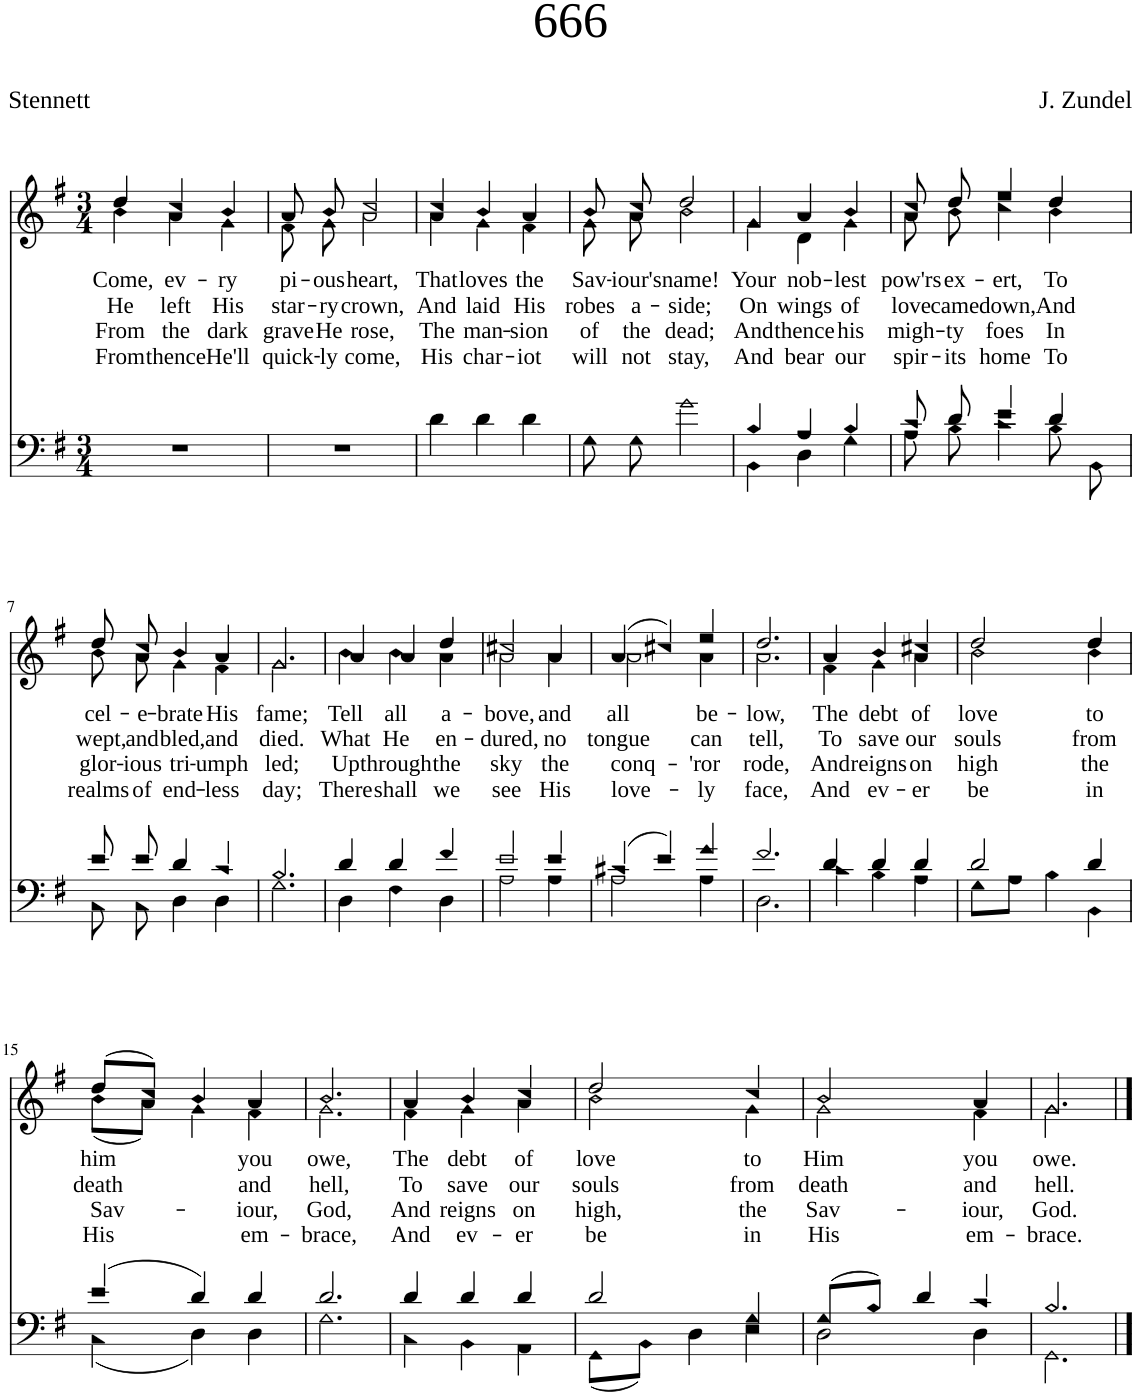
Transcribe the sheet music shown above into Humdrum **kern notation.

**kern	**kern	**text	**text	**text	**text
*part2	*part1	*part1	*part1	*part1	*part1
*staff2	*staff1	*staff1	*staff1	*staff1	*staff1
*I"Bass	*I"Soprano	*	*	*	*
*clefF4	*clefG2	*	*	*	*
*k[f#]	*k[f#]	*	*	*	*
*M3/4	*M3/4	*	*	*	*
=1	=1	=1	=1	=1	=1
!	!	!LO:LY:b	!LO:LY:b	!LO:LY:b	!LO:LY:b
*	*^	*	*	*	*
2.r	4dd/	4b\	Come,	He	From	From
!	!	!	!LO:LY:b	!LO:LY:b	!LO:LY:b	!LO:LY:b
.	4cc/	4a\	ev-	left	the	thence
!	!	!	!LO:LY:b	!LO:LY:b	!LO:LY:b	!LO:LY:b
.	4b/	4g\	-ry	His	dark	He'll
=2	=2	=2	=2	=2	=2	=2
!	!	!	!LO:LY:b	!LO:LY:b	!LO:LY:b	!LO:LY:b
2.r	8a/	8f#\	pi-	star-	grave	quick-
!	!	!	!LO:LY:b	!LO:LY:b	!LO:LY:b	!LO:LY:b
.	8b/	8g\	-ous	-ry	He	-ly
!	!	!	!LO:LY:b	!LO:LY:b	!LO:LY:b	!LO:LY:b
.	2cc/	2a\	heart,	crown,	rose,	come,
=3	=3	=3	=3	=3	=3	=3
!	!	!	!LO:LY:b	!LO:LY:b	!LO:LY:b	!LO:LY:b
4d\	4cc/	4a\	That	And	The	His
!	!	!	!LO:LY:b	!LO:LY:b	!LO:LY:b	!LO:LY:b
4d\	4b/	4g\	loves	laid	man-	char-
!	!	!	!LO:LY:b	!LO:LY:b	!LO:LY:b	!LO:LY:b
4d\	4a/	4f#\	the	His	-sion	-iot
=4	=4	=4	=4	=4	=4	=4
!	!	!	!LO:LY:b	!LO:LY:b	!LO:LY:b	!LO:LY:b
8G\	8b/	8g\	Sav-	robes	of	will
!	!	!	!LO:LY:b	!LO:LY:b	!LO:LY:b	!LO:LY:b
8G\	8cc/	8a\	-iour's	a-	the	not
!	!	!	!LO:LY:b	!LO:LY:b	!LO:LY:b	!LO:LY:b
2g\	2dd/	2b\	name!	-side;	dead;	stay,
=5	=5	=5	=5	=5	=5	=5
*^	*	*	*	*	*	*
!	!	!	!	!LO:LY:b	!LO:LY:b	!LO:LY:b	!LO:LY:b
4B/	4BB\	4g/	4g\	Your	On	And	And
!	!	!	!	!LO:LY:b	!LO:LY:b	!LO:LY:b	!LO:LY:b
4A/	4D\	4a/	4d\	nob-	wings	thence	bear
!	!	!	!	!LO:LY:b	!LO:LY:b	!LO:LY:b	!LO:LY:b
4B/	4G\	4b/	4g\	-lest	of	his	our
=6	=6	=6	=6	=6	=6	=6	=6
!	!	!	!	!LO:LY:b	!LO:LY:b	!LO:LY:b	!LO:LY:b
8c/	8A\	8cc/	8a\	pow'rs	love	migh-	spir-
!	!	!	!	!LO:LY:b	!LO:LY:b	!LO:LY:b	!LO:LY:b
8d/	8B\	8dd/	8b\	ex-	came	-ty	-its
!	!	!	!	!LO:LY:b	!LO:LY:b	!LO:LY:b	!LO:LY:b
4e/	4c\	4ee/	4cc\	-ert,	down,	foes	home
!	!	!	!	!LO:LY:b	!LO:LY:b	!LO:LY:b	!LO:LY:b
4d/	8B\	4dd/	4b\	To	And	In	To
.	8BB\	.	.	.	.	.	.
!!LO:LB:g=z	!!
=7	=7	=7	=7	=7	=7	=7	=7
!	!	!	!	!LO:LY:b	!LO:LY:b	!LO:LY:b	!LO:LY:b
8e/	8C\	8dd/	8b\	cel-	wept,	glor-	realms
!	!	!	!	!LO:LY:b	!LO:LY:b	!LO:LY:b	!LO:LY:b
8e/	8C\	8cc/	8a\	-e-	and	-ious	of
!	!	!	!	!LO:LY:b	!LO:LY:b	!LO:LY:b	!LO:LY:b
4d/	4D\	4b/	4g\	-brate	bled,	tri-	end-
!	!	!	!	!LO:LY:b	!LO:LY:b	!LO:LY:b	!LO:LY:b
4c/	4D\	4a/	4f#\	His	and	-umph	-less
=8	=8	=8	=8	=8	=8	=8	=8
!	!	!	!	!LO:LY:b	!LO:LY:b	!LO:LY:b	!LO:LY:b
2.B/	2.G\	2.g/	2.g\	fame;	died.	led;	day;
=9	=9	=9	=9	=9	=9	=9	=9
!	!	!	!	!LO:LY:b	!LO:LY:b	!LO:LY:b	!LO:LY:b
4d/	4D\	4a/	4b\	Tell	What	Up	There
!	!	!	!	!LO:LY:b	!LO:LY:b	!LO:LY:b	!LO:LY:b
4d/	4F#\	4a/	4b\	all	He	through	shall
!	!	!	!	!LO:LY:b	!LO:LY:b	!LO:LY:b	!LO:LY:b
4f#/	4D\	4dd/	4a\	a-	en-	the	we
=10	=10	=10	=10	=10	=10	=10	=10
!	!	!	!	!LO:LY:b	!LO:LY:b	!LO:LY:b	!LO:LY:b
2e/	2A\	2cc#X/	2a\	-bove,	-dured,	sky	see
!	!	!	!	!LO:LY:b	!LO:LY:b	!LO:LY:b	!LO:LY:b
4e/	4A\	4a/	4a\	and	no	the	His
=11	=11	=11	=11	=11	=11	=11	=11
!	!	!	!	!LO:LY:b	!LO:LY:b	!LO:LY:b	!LO:LY:b
(4c#X/	2A\	(4a/	2a\	all	tongue	conq-	love-
4e/)	.	4cc#X/)	.	.	.	.	.
!	!	!	!	!LO:LY:b	!LO:LY:b	!LO:LY:b	!LO:LY:b
4g/	4A\	4ee/	4a\	be-	can	-'ror	-ly
=12	=12	=12	=12	=12	=12	=12	=12
!	!	!	!	!LO:LY:b	!LO:LY:b	!LO:LY:b	!LO:LY:b
2.f#/	2.D\	2.dd/	2.a\	-low,	tell,	rode,	face,
=13	=13	=13	=13	=13	=13	=13	=13
!	!	!	!	!LO:LY:b	!LO:LY:b	!LO:LY:b	!LO:LY:b
4d/	4c\	4a/	4f#\	The	To	And	And
!	!	!	!	!LO:LY:b	!LO:LY:b	!LO:LY:b	!LO:LY:b
4d/	4B\	4b/	4g\	debt	save	reigns	ev-
!	!	!	!	!LO:LY:b	!LO:LY:b	!LO:LY:b	!LO:LY:b
4d/	4A\	4cc#X/	4a\	of	our	on	-er
=14	=14	=14	=14	=14	=14	=14	=14
!	!	!	!	!LO:LY:b	!LO:LY:b	!LO:LY:b	!LO:LY:b
2d/	8G\L	2dd/	2b\	love	souls	high	be
.	8A\J	.	.	.	.	.	.
.	4B\	.	.	.	.	.	.
!	!	!	!	!LO:LY:b	!LO:LY:b	!LO:LY:b	!LO:LY:b
4d/	4BB\	4dd/	4b\	to	from	the	in
!!LO:LB:g=z	!!
=15	=15	=15	=15	=15	=15	=15	=15
!	!	!	!	!LO:LY:b	!LO:LY:b	!LO:LY:b	!LO:LY:b
(4e/	(4C\	(8dd/L	(8b\L	him	death	Sav-	His
.	.	8cc/J)	8a\J)	.	.	.	.
4d/)	4D\)	4b/	4g\	.	.	.	.
!	!	!	!	!LO:LY:b	!LO:LY:b	!LO:LY:b	!LO:LY:b
4d/	4D\	4a/	4f#\	you	and	-iour,	em-
=16	=16	=16	=16	=16	=16	=16	=16
!	!	!	!	!LO:LY:b	!LO:LY:b	!LO:LY:b	!LO:LY:b
2.d/	2.G\	2.b/	2.g\	owe,	hell,	God,	-brace,
=17	=17	=17	=17	=17	=17	=17	=17
!	!	!	!	!LO:LY:b	!LO:LY:b	!LO:LY:b	!LO:LY:b
4d/	4C\	4a/	4f#\	The	To	And	And
!	!	!	!	!LO:LY:b	!LO:LY:b	!LO:LY:b	!LO:LY:b
4d/	4BB\	4b/	4g\	debt	save	reigns	ev-
!	!	!	!	!LO:LY:b	!LO:LY:b	!LO:LY:b	!LO:LY:b
4d/	4AA\	4cc/	4a\	of	our	on	-er
=18	=18	=18	=18	=18	=18	=18	=18
!	!	!	!	!LO:LY:b	!LO:LY:b	!LO:LY:b	!LO:LY:b
2d/	(8GG\L	2dd/	2b\	love	souls	high,	be
.	8BB\J)	.	.	.	.	.	.
.	4D\	.	.	.	.	.	.
!	!	!	!	!LO:LY:b	!LO:LY:b	!LO:LY:b	!LO:LY:b
4G/	4E\	4cc/	4g\	to	from	the	in
=19	=19	=19	=19	=19	=19	=19	=19
!	!	!	!	!LO:LY:b	!LO:LY:b	!LO:LY:b	!LO:LY:b
(8G/L	2D\	2b/	2g\	Him	death	Sav-	His
8B/J)	.	.	.	.	.	.	.
4d/	.	.	.	.	.	.	.
!	!	!	!	!LO:LY:b	!LO:LY:b	!LO:LY:b	!LO:LY:b
4c/	4D\	4a/	4f#\	you	and	-iour,	em-
=20	=20	=20	=20	=20	=20	=20	=20
!	!	!	!	!LO:LY:b	!LO:LY:b	!LO:LY:b	!LO:LY:b
2.B/	2.GG\	2.g/	2.g\	owe.	hell.	God.	-brace.
*v	*v	*	*	*	*	*	*
*	*v	*v	*	*	*	*
==	==	==	==	==	==
*-	*-	*-	*-	*-	*-
